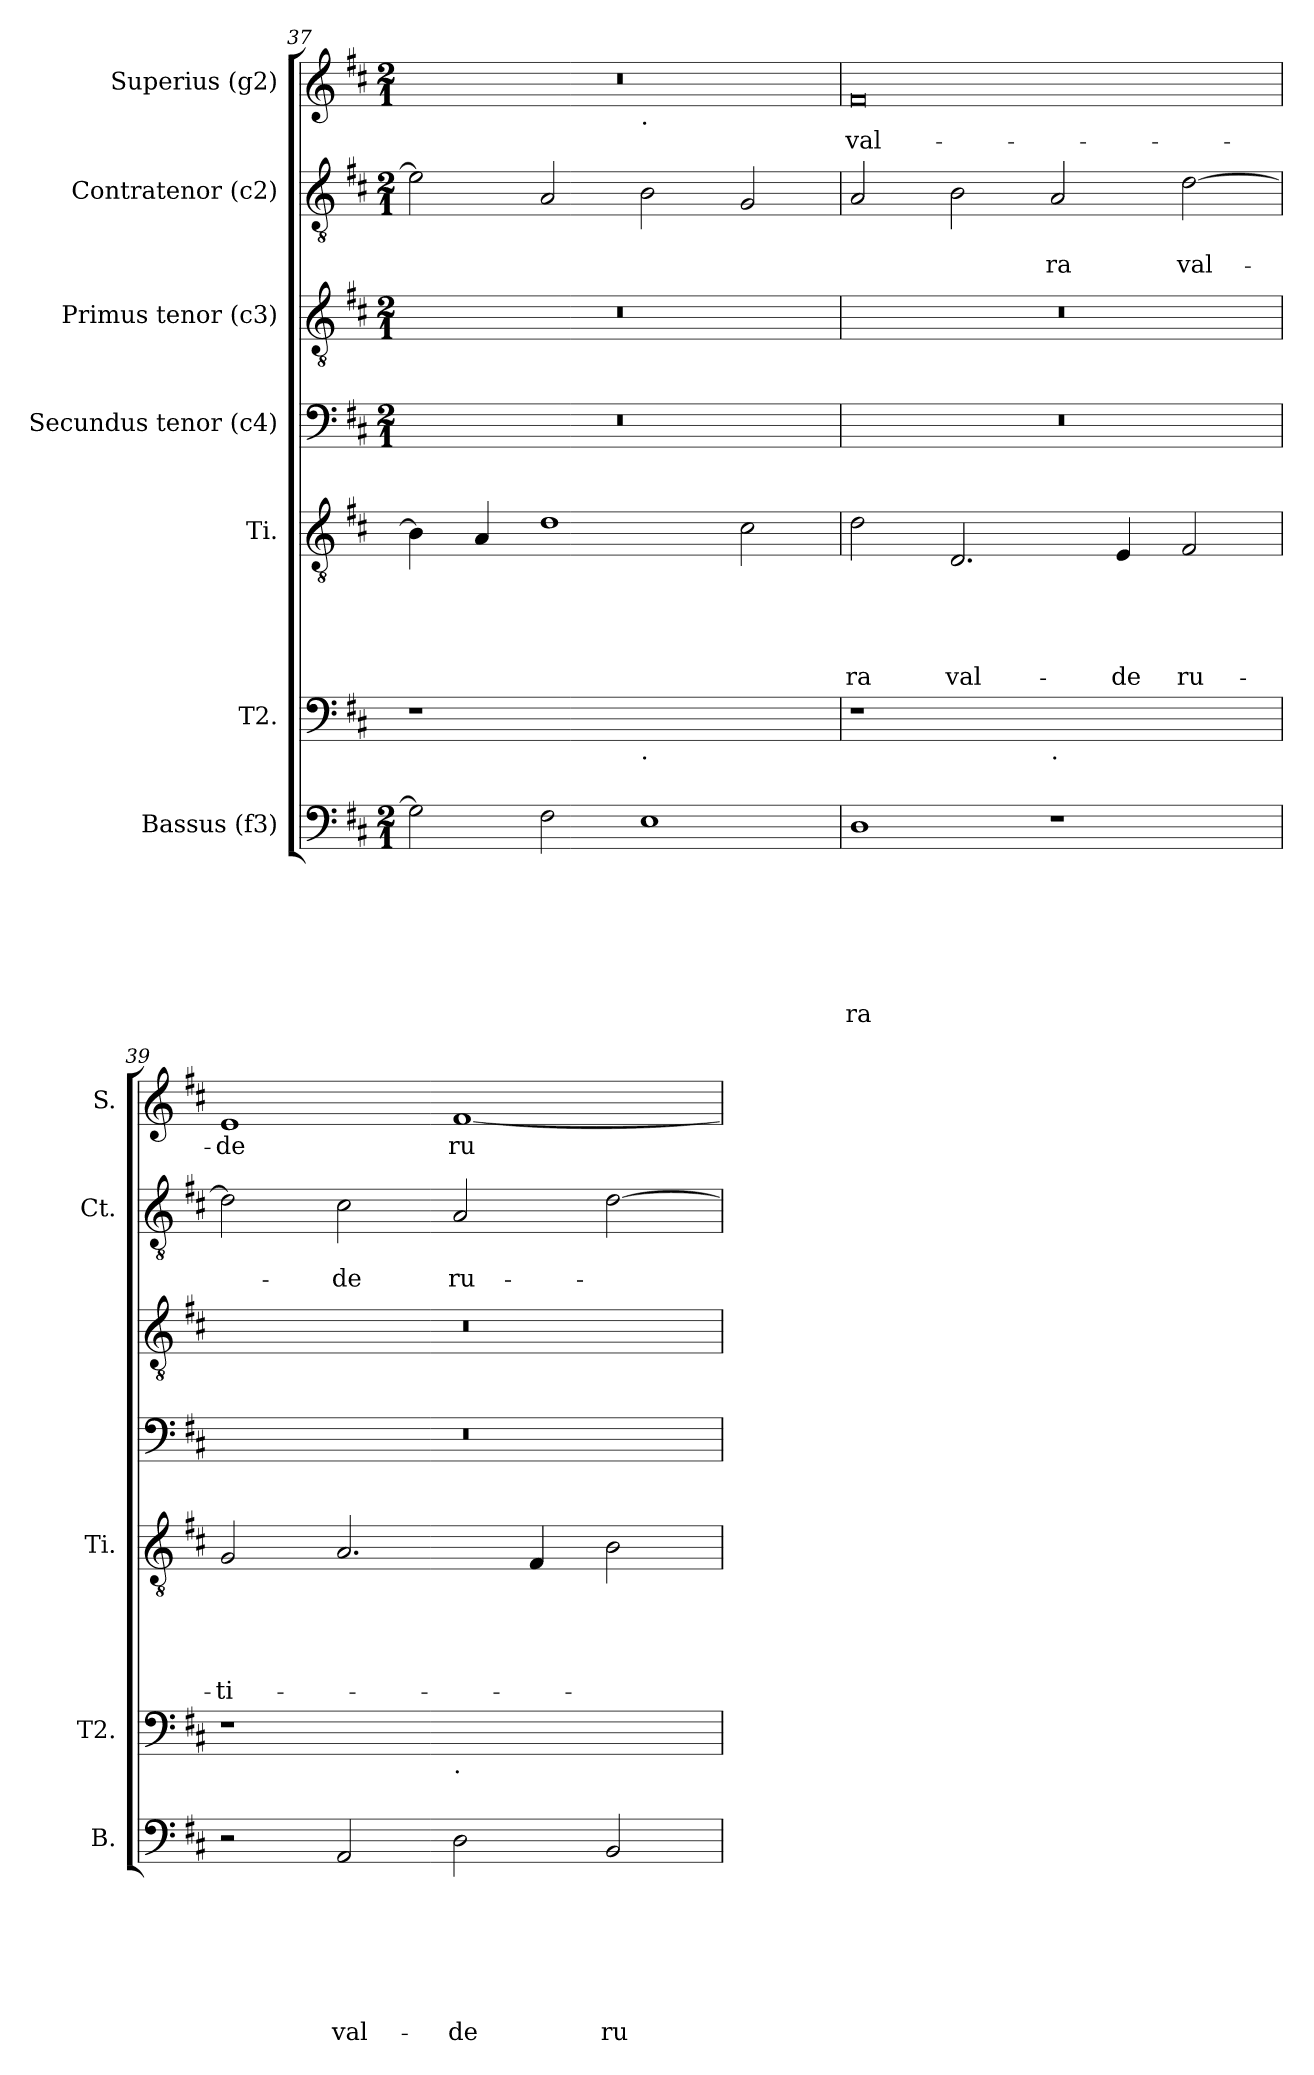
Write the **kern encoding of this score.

**kern	**text	**text	**text	**text	**text	**text	**text	**kern	**kern	**text	**text	**text	**text	**text	**kern	**kern	**kern	**text	**text	**kern	**text
*part7	*part7	*part7	*part7	*part7	*part7	*part7	*part7	*part6	*part5	*part5	*part5	*part5	*part5	*part5	*part4	*part3	*part2	*part2	*part2	*part1	*part1
*staff7	*staff7	*staff7	*staff7	*staff7	*staff7	*staff7	*staff7	*staff6	*staff5	*staff5	*staff5	*staff5	*staff5	*staff5	*staff4	*staff3	*staff2	*staff2	*staff2	*staff1	*staff1
*I"Bassus (f3)	*	*	*	*	*	*	*	*I"T2.	*I"Ti.	*	*	*	*	*	*I"Secundus tenor (c4)	*I"Primus tenor (c3)	*I"Contratenor (c2)	*	*	*I"Superius (g2)	*
*I'B.	*	*	*	*	*	*	*	*I'T2.	*I'Ti.	*	*	*	*	*	*	*	*I'Ct.	*	*	*I'S.	*
*clefF4	*	*	*	*	*	*	*	*clefF4	*clefGv2	*	*	*	*	*	*clefF4	*clefGv2	*clefGv2	*	*	*clefG2	*
*k[f#c#]	*	*	*	*	*	*	*	*k[f#c#]	*k[f#c#]	*	*	*	*	*	*k[f#c#]	*k[f#c#]	*k[f#c#]	*	*	*k[f#c#]	*
*D:	*	*	*	*	*	*	*	*D:	*D:	*	*	*	*	*	*D:	*D:	*D:	*	*	*D:	*
*M2/1	*	*	*	*	*	*	*	*	*	*	*	*	*	*	*M2/1	*M2/1	*M2/1	*	*	*M2/1	*
=37	=37	=37	=37	=37	=37	=37	=37	=37	=37	=37	=37	=37	=37	=37	=37	=37	=37	=37	=37	=37	=37
*	*	*	*	*	*	*	*	*	*	*	*	*	*	*	*	*	*	*	*	*^	*
2G\]	.	.	.	.	.	.	.	1r	4B\]	.	.	.	.	.	0r	0r	2e\]	.	.	0r	1ryy	.
.	.	.	.	.	.	.	.	.	4A/	.	.	.	.	.	.	.	.	.	.	.	.	.
2F#\	.	.	.	.	.	.	.	.	1d	.	.	.	.	.	.	.	2A/	.	.	.	.	.
!	!	!	!	!	!	!	!	!	!	!	!	!	!	!	!	!	!	!	!	!	!LO:TX:b:t=.	!
!	!	!	!	!	!	!	!	!LO:TX:b:t=.	!	!	!	!	!	!	!	!	!	!	!	!	!	!
1E	.	.	.	.	.	.	.	1ryy	.	.	.	.	.	.	.	.	2B\	.	.	.	1ryy	.
.	.	.	.	.	.	.	.	.	2c#\	.	.	.	.	.	.	.	2G/	.	.	.	.	.
!!LO:PB:g=z
=38	=38	=38	=38	=38	=38	=38	=38	=38	=38	=38	=38	=38	=38	=38	=38	=38	=38	=38	=38	=38	=38	=38
!	!	!	!	!	!	!	!LO:LY:b:rj	!	!	!	!	!	!	!LO:LY:b	!	!	!	!	!	!	!	!LO:LY:b:rj
*	*	*	*	*	*	*	*	*	*	*	*	*	*	*	*	*	*	*	*	*v	*v	*
1D	.	.	.	.	.	.	-ra	1r	2d\	.	.	.	.	-ra	0r	0r	2A/	.	.	0f#	val-
!	!	!	!	!	!	!	!	!	!	!	!	!	!	!LO:LY:b	!	!	!	!	!	!	!
.	.	.	.	.	.	.	.	.	2.D/	.	.	.	.	val-	.	.	2B\	.	.	.	.
!	!	!	!	!	!	!	!	!LO:TX:b:t=.	!	!	!	!	!	!	!	!	!	!	!	!	!
!	!	!	!	!	!	!	!	!	!	!	!	!	!	!	!	!	!	!	!LO:LY:b	!	!
1r	.	.	.	.	.	.	.	1ryy	.	.	.	.	.	.	.	.	2A/	.	-ra	.	.
!	!	!	!	!	!	!	!	!	!	!	!	!	!	!LO:LY:b	!	!	!	!	!	!	!
.	.	.	.	.	.	.	.	.	4E/	.	.	.	.	-de	.	.	.	.	.	.	.
!	!	!	!	!	!	!	!	!	!	!	!	!	!	!LO:LY:b	!	!	!	!	!LO:LY:b	!	!
.	.	.	.	.	.	.	.	.	2F#/	.	.	.	.	ru-	.	.	[>2d\	.	val-	.	.
=39	=39	=39	=39	=39	=39	=39	=39	=39	=39	=39	=39	=39	=39	=39	=39	=39	=39	=39	=39	=39	=39
!	!	!	!	!	!	!	!	!	!	!	!	!	!	!LO:LY:b	!	!	!	!	!	!	!LO:LY:b
2r	.	.	.	.	.	.	.	1r	2G/	.	.	.	.	-ti-	0r	0r	2d\]	.	.	1e	-de
!	!	!	!	!	!	!	!LO:LY:b	!	!	!	!	!	!	!	!	!	!	!	!LO:LY:b	!	!
2AA/	.	.	.	.	.	.	val-	.	2.A/	.	.	.	.	.	.	.	2c#\	.	-de	.	.
!	!	!	!	!	!	!	!	!LO:TX:b:t=.	!	!	!	!	!	!	!	!	!	!	!	!	!
!	!	!	!	!	!	!	!LO:LY:b	!	!	!	!	!	!	!	!	!	!	!	!LO:LY:b	!	!LO:LY:b
2D\	.	.	.	.	.	.	-de	1ryy	.	.	.	.	.	.	.	.	2A/	.	ru-	[<1f#	ru-
.	.	.	.	.	.	.	.	.	4F#/	.	.	.	.	.	.	.	.	.	.	.	.
!	!	!	!	!	!	!	!LO:LY:b	!	!	!	!	!	!	!	!	!	!	!	!	!	!
2BB/	.	.	.	.	.	.	ru-	.	2B\	.	.	.	.	.	.	.	[>2d\	.	.	.	.
=	=	=	=	=	=	=	=	=	=	=	=	=	=	=	=	=	=	=	=	=	=
*-	*-	*-	*-	*-	*-	*-	*-	*-	*-	*-	*-	*-	*-	*-	*-	*-	*-	*-	*-	*-	*-
